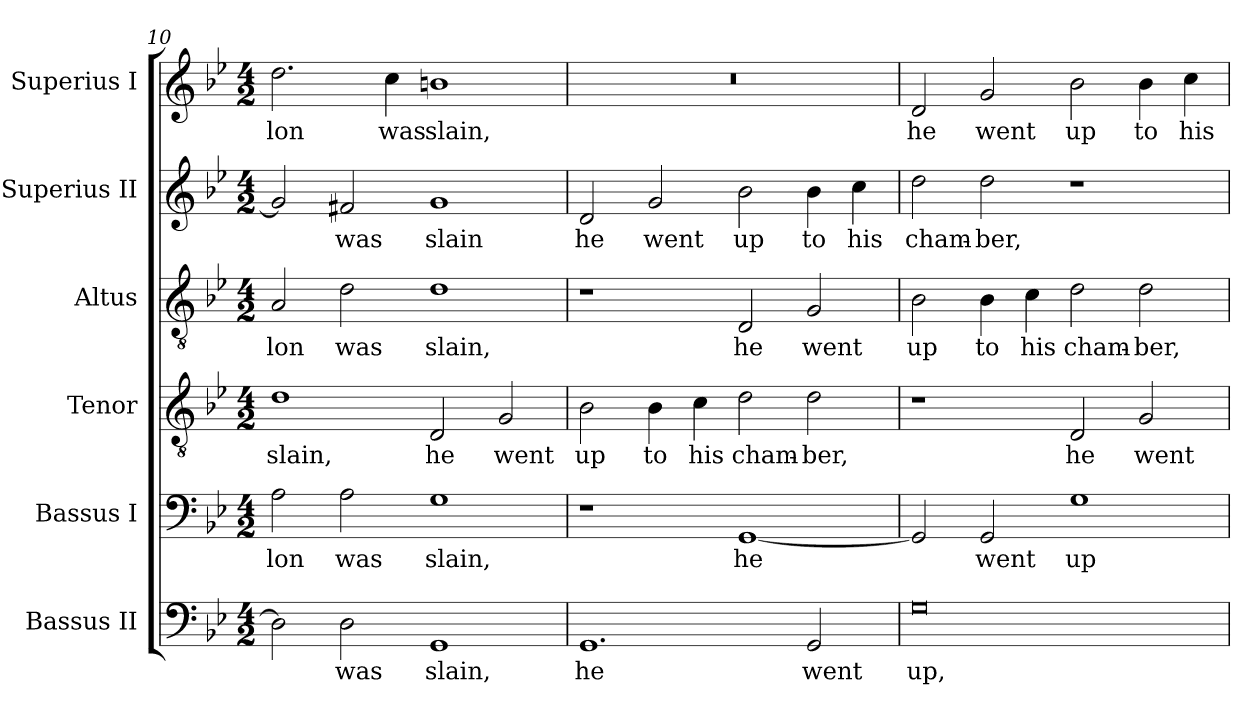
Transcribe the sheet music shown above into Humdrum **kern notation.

**kern	**text	**kern	**text	**kern	**text	**kern	**text	**kern	**text	**kern	**text
*part6	*part6	*part5	*part5	*part4	*part4	*part3	*part3	*part2	*part2	*part1	*part1
*staff6	*staff6	*staff5	*staff5	*staff4	*staff4	*staff3	*staff3	*staff2	*staff2	*staff1	*staff1
*I"Bassus II	*	*I"Bassus I	*	*I"Tenor	*	*I"Altus	*	*I"Superius II	*	*I"Superius I	*
*clefF4	*	*clefF4	*	*clefGv2	*	*clefGv2	*	*clefG2	*	*clefG2	*
*k[b-e-]	*	*k[b-e-]	*	*k[b-e-]	*	*k[b-e-]	*	*k[b-e-]	*	*k[b-e-]	*
*B-:	*	*B-:	*	*B-:	*	*B-:	*	*B-:	*	*B-:	*
*M4/2	*	*M4/2	*	*M4/2	*	*M4/2	*	*M4/2	*	*M4/2	*
=10	=10	=10	=10	=10	=10	=10	=10	=10	=10	=10	=10
!	!	!	!LO:LY:b:color=#000000	!	!	!	!	!	!	!	!
!	!	!	!	!	!LO:LY:b:color=#000000	!	!	!	!	!	!
!	!	!	!	!	!	!	!LO:LY:b:color=#000000	!	!	!	!
!	!	!	!	!	!	!	!	!	!	!	!LO:LY:b:color=#000000
2Di\]	.	2Ai\	-lon	1di	slain,	2Ai/	-lon	2gi/]	.	2.ddi\	-lon
!	!LO:LY:b:color=#000000	!	!	!	!	!	!	!	!	!	!
!	!	!	!LO:LY:b:color=#000000	!	!	!	!	!	!	!	!
!	!	!	!	!	!	!	!LO:LY:b:color=#000000	!	!	!	!
!	!	!	!	!	!	!	!	!	!LO:LY:b:color=#000000	!	!
2Di\	was	2Ai\	was	.	.	2di\	was	2f#Xi/	was	.	.
!	!	!	!	!	!	!	!	!	!	!	!LO:LY:b:color=#000000
.	.	.	.	.	.	.	.	.	.	4cci\	was
!	!LO:LY:b:color=#000000	!	!	!	!	!	!	!	!	!	!
!	!	!	!LO:LY:b:color=#000000	!	!	!	!	!	!	!	!
!	!	!	!	!	!LO:LY:b:color=#000000	!	!	!	!	!	!
!	!	!	!	!	!	!	!LO:LY:b:color=#000000	!	!	!	!
!	!	!	!	!	!	!	!	!	!LO:LY:b:color=#000000	!	!
!	!	!	!	!	!	!	!	!	!	!	!LO:LY:b:color=#000000
1GGi	slain,	1Gi	slain,	2Di/	he	1di	slain,	1gi	slain	1bni	slain,
!	!	!	!	!	!LO:LY:b:color=#000000	!	!	!	!	!	!
.	.	.	.	2Gi/	went	.	.	.	.	.	.
=11	=11	=11	=11	=11	=11	=11	=11	=11	=11	=11	=11
!	!LO:LY:b:color=#000000	!	!	!	!	!	!	!	!	!	!
!	!	!	!	!	!LO:LY:b:color=#000000	!	!	!	!	!	!
!	!	!	!	!	!	!	!	!	!LO:LY:b:color=#000000	!LO:N:vis=1	!
1.GGi	he	1r	.	2B-i\	up	1r	.	2di/	he	0r	.
!	!	!	!	!	!LO:LY:b:color=#000000	!	!	!	!	!	!
!	!	!	!	!	!	!	!	!	!LO:LY:b:color=#000000	!	!
.	.	.	.	4B-i\	to	.	.	2gi/	went	.	.
!	!	!	!	!	!LO:LY:b:color=#000000	!	!	!	!	!	!
.	.	.	.	4ci\	his	.	.	.	.	.	.
!	!	!	!LO:LY:b:color=#000000	!	!	!	!	!	!	!	!
!	!	!	!	!	!LO:LY:b:color=#000000	!	!	!	!	!	!
!	!	!	!	!	!	!	!LO:LY:b:color=#000000	!	!	!	!
!	!	!	!	!	!	!	!	!	!LO:LY:b:color=#000000	!	!
.	.	[1GGi	he	2di\	cham-	2Di/	he	2b-i\	up	.	.
!	!LO:LY:b:color=#000000	!	!	!	!	!	!	!	!	!	!
!	!	!	!	!	!LO:LY:b:color=#000000	!	!	!	!	!	!
!	!	!	!	!	!	!	!LO:LY:b:color=#000000	!	!	!	!
!	!	!	!	!	!	!	!	!	!LO:LY:b:color=#000000	!	!
2GGi/	went	.	.	2di\	-ber,	2Gi/	went	4b-i\	to	.	.
!	!	!	!	!	!	!	!	!	!LO:LY:b:color=#000000	!	!
.	.	.	.	.	.	.	.	4cci\	his	.	.
=12	=12	=12	=12	=12	=12	=12	=12	=12	=12	=12	=12
!	!LO:LY:b:color=#000000	!	!	!	!	!	!	!	!	!	!
!	!	!	!	!	!	!	!LO:LY:b:color=#000000	!	!	!	!
!	!	!	!	!	!	!	!	!	!LO:LY:b:color=#000000	!	!
!	!	!	!	!	!	!	!	!	!	!	!LO:LY:b:color=#000000
0Gi	up,	2GGi/]	.	1r	.	2B-i\	up	2ddi\	cham-	2di/	he
!	!	!	!LO:LY:b:color=#000000	!	!	!	!	!	!	!	!
!	!	!	!	!	!	!	!LO:LY:b:color=#000000	!	!	!	!
!	!	!	!	!	!	!	!	!	!LO:LY:b:color=#000000	!	!
!	!	!	!	!	!	!	!	!	!	!	!LO:LY:b:color=#000000
.	.	2GGi/	went	.	.	4B-i\	to	2ddi\	-ber,	2gi/	went
!	!	!	!	!	!	!	!LO:LY:b:color=#000000	!	!	!	!
.	.	.	.	.	.	4ci\	his	.	.	.	.
!	!	!	!LO:LY:b:color=#000000	!	!	!	!	!	!	!	!
!	!	!	!	!	!LO:LY:b:color=#000000	!	!	!	!	!	!
!	!	!	!	!	!	!	!LO:LY:b:color=#000000	!	!	!	!
!	!	!	!	!	!	!	!	!	!	!	!LO:LY:b:color=#000000
.	.	1Gi	up	2Di/	he	2di\	cham-	1r	.	2b-i\	up
!	!	!	!	!	!LO:LY:b:color=#000000	!	!	!	!	!	!
!	!	!	!	!	!	!	!LO:LY:b:color=#000000	!	!	!	!
!	!	!	!	!	!	!	!	!	!	!	!LO:LY:b:color=#000000
.	.	.	.	2Gi/	went	2di\	-ber,	.	.	4b-i\	to
!	!	!	!	!	!	!	!	!	!	!	!LO:LY:b:color=#000000
.	.	.	.	.	.	.	.	.	.	4cci\	his
=	=	=	=	=	=	=	=	=	=	=	=
*-	*-	*-	*-	*-	*-	*-	*-	*-	*-	*-	*-
